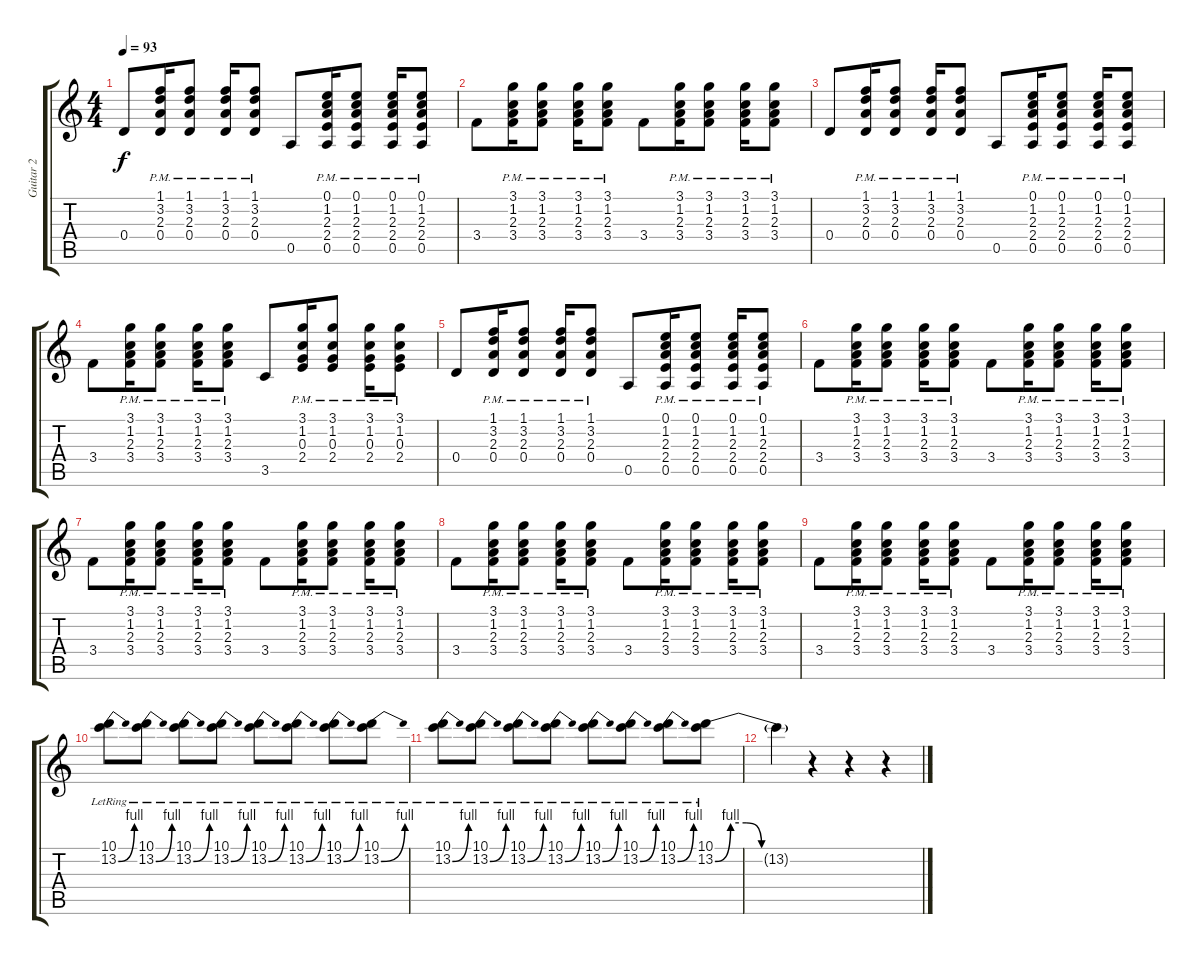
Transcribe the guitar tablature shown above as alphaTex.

\track ("Guitar 2" "Guitar 2") {instrument overdrivenguitar}
\staff {score tabs}
\tuning (E4 B3 G3 D3 A2 E2) {hide}
\ts (4 4)
\tempo 93
\clef g2
\ks c
0.4.8{dy f} (1.1{pm} 3.2{pm} 2.3{pm} 0.4{pm}).16 (1.1{pm} 3.2{pm} 2.3{pm} 0.4{pm}).8 (1.1{pm} 3.2{pm} 2.3{pm} 0.4{pm}).16 (1.1{pm} 3.2{pm} 2.3{pm} 0.4{pm}).8 0.5.8 (0.1{pm} 1.2{pm} 2.3{pm} 2.4{pm} 0.5).16 (0.1{pm} 1.2{pm} 2.3{pm} 2.4{pm} 0.5).8 (0.1{pm} 1.2{pm} 2.3{pm} 2.4{pm} 0.5).16 (0.1{pm} 1.2{pm} 2.3{pm} 2.4{pm} 0.5).8 |
3.4.8 (3.1{pm} 1.2{pm} 2.3{pm} 3.4{pm}).16 (3.1{pm} 1.2{pm} 2.3{pm} 3.4{pm}).8 (3.1{pm} 1.2{pm} 2.3{pm} 3.4{pm}).16 (3.1{pm} 1.2{pm} 2.3{pm} 3.4{pm}).8 3.4.8 (3.1{pm} 1.2{pm} 2.3{pm} 3.4{pm}).16 (3.1{pm} 1.2{pm} 2.3{pm} 3.4{pm}).8 (3.1{pm} 1.2{pm} 2.3{pm} 3.4{pm}).16 (3.1{pm} 1.2{pm} 2.3{pm} 3.4{pm}).8 |
0.4.8 (1.1{pm} 3.2{pm} 2.3{pm} 0.4{pm}).16 (1.1{pm} 3.2{pm} 2.3{pm} 0.4{pm}).8 (1.1{pm} 3.2{pm} 2.3{pm} 0.4{pm}).16 (1.1{pm} 3.2{pm} 2.3{pm} 0.4{pm}).8 0.5.8 (0.1{pm} 1.2{pm} 2.3{pm} 2.4{pm} 0.5).16 (0.1{pm} 1.2{pm} 2.3{pm} 2.4{pm} 0.5).8 (0.1{pm} 1.2{pm} 2.3{pm} 2.4{pm} 0.5).16 (0.1{pm} 1.2{pm} 2.3{pm} 2.4{pm} 0.5).8 |
3.4.8 (3.1{pm} 1.2{pm} 2.3{pm} 3.4{pm}).16 (3.1{pm} 1.2{pm} 2.3{pm} 3.4{pm}).8 (3.1{pm} 1.2{pm} 2.3{pm} 3.4{pm}).16 (3.1{pm} 1.2{pm} 2.3{pm} 3.4{pm}).8 3.5.8 (3.1{pm} 1.2{pm} 0.3 2.4{pm}).16 (3.1{pm} 1.2{pm} 0.3{pm} 2.4{pm}).8 (3.1{pm} 1.2{pm} 0.3{pm} 2.4{pm}).16 (3.1{pm} 1.2{pm} 0.3{pm} 2.4{pm}).8 |
0.4.8 (1.1{pm} 3.2{pm} 2.3{pm} 0.4{pm}).16 (1.1{pm} 3.2{pm} 2.3{pm} 0.4{pm}).8 (1.1{pm} 3.2{pm} 2.3{pm} 0.4{pm}).16 (1.1{pm} 3.2{pm} 2.3{pm} 0.4{pm}).8 0.5.8 (0.1{pm} 1.2{pm} 2.3{pm} 2.4{pm} 0.5).16 (0.1{pm} 1.2{pm} 2.3{pm} 2.4{pm} 0.5).8 (0.1{pm} 1.2{pm} 2.3{pm} 2.4{pm} 0.5).16 (0.1{pm} 1.2{pm} 2.3{pm} 2.4{pm} 0.5).8 |
3.4.8 (3.1{pm} 1.2{pm} 2.3{pm} 3.4{pm}).16 (3.1{pm} 1.2{pm} 2.3{pm} 3.4{pm}).8 (3.1{pm} 1.2{pm} 2.3{pm} 3.4{pm}).16 (3.1{pm} 1.2{pm} 2.3{pm} 3.4{pm}).8 3.4.8 (3.1{pm} 1.2{pm} 2.3{pm} 3.4{pm}).16 (3.1{pm} 1.2{pm} 2.3{pm} 3.4{pm}).8 (3.1{pm} 1.2{pm} 2.3{pm} 3.4{pm}).16 (3.1{pm} 1.2{pm} 2.3{pm} 3.4{pm}).8 |
3.4.8 (3.1{pm} 1.2{pm} 2.3{pm} 3.4{pm}).16 (3.1{pm} 1.2{pm} 2.3{pm} 3.4{pm}).8 (3.1{pm} 1.2{pm} 2.3{pm} 3.4{pm}).16 (3.1{pm} 1.2{pm} 2.3{pm} 3.4{pm}).8 3.4.8 (3.1{pm} 1.2{pm} 2.3{pm} 3.4{pm}).16 (3.1{pm} 1.2{pm} 2.3{pm} 3.4{pm}).8 (3.1{pm} 1.2{pm} 2.3{pm} 3.4{pm}).16 (3.1{pm} 1.2{pm} 2.3{pm} 3.4{pm}).8 |
3.4.8 (3.1{pm} 1.2{pm} 2.3{pm} 3.4{pm}).16 (3.1{pm} 1.2{pm} 2.3{pm} 3.4{pm}).8 (3.1{pm} 1.2{pm} 2.3{pm} 3.4{pm}).16 (3.1{pm} 1.2{pm} 2.3{pm} 3.4{pm}).8 3.4.8 (3.1{pm} 1.2{pm} 2.3{pm} 3.4{pm}).16 (3.1{pm} 1.2{pm} 2.3{pm} 3.4{pm}).8 (3.1{pm} 1.2{pm} 2.3{pm} 3.4{pm}).16 (3.1{pm} 1.2{pm} 2.3{pm} 3.4{pm}).8 |
3.4.8 (3.1{pm} 1.2{pm} 2.3{pm} 3.4{pm}).16 (3.1{pm} 1.2{pm} 2.3{pm} 3.4{pm}).8 (3.1{pm} 1.2{pm} 2.3{pm} 3.4{pm}).16 (3.1{pm} 1.2{pm} 2.3{pm} 3.4{pm}).8 3.4.8 (3.1{pm} 1.2{pm} 2.3{pm} 3.4{pm}).16 (3.1{pm} 1.2{pm} 2.3{pm} 3.4{pm}).8 (3.1{pm} 1.2{pm} 2.3{pm} 3.4{pm}).16 (3.1{pm} 1.2{pm} 2.3{pm} 3.4{pm}).8 |
(10.1{lr} 13.2{be (bend 0 0 60 4) lr}).8 (10.1{lr} 13.2{be (bend 0 0 60 4) lr}).8 (10.1{lr} 13.2{be (bend 0 0 60 4) lr}).8 (10.1{lr} 13.2{be (bend 0 0 60 4) lr}).8 (10.1{lr} 13.2{be (bend 0 0 60 4) lr}).8 (10.1{lr} 13.2{be (bend 0 0 60 4) lr}).8 (10.1{lr} 13.2{be (bend 0 0 60 4) lr}).8 (10.1{lr} 13.2{be (bend 0 0 60 4) lr}).8 |
(10.1{lr} 13.2{be (bend 0 0 60 4) lr}).8 (10.1{lr} 13.2{be (bend 0 0 60 4) lr}).8 (10.1{lr} 13.2{be (bend 0 0 60 4) lr}).8 (10.1{lr} 13.2{be (bend 0 0 60 4) lr}).8 (10.1{lr} 13.2{be (bend 0 0 60 4) lr}).8 (10.1{lr} 13.2{be (bend 0 0 60 4) lr}).8 (10.1{lr} 13.2{be (bend 0 0 60 4) lr}).8 (10.1 13.2{be (custom 0 0 10 4 20 4 30 0 60 0) lr}).8 |
13.2{t}.4 r.4 r.4 r.4
